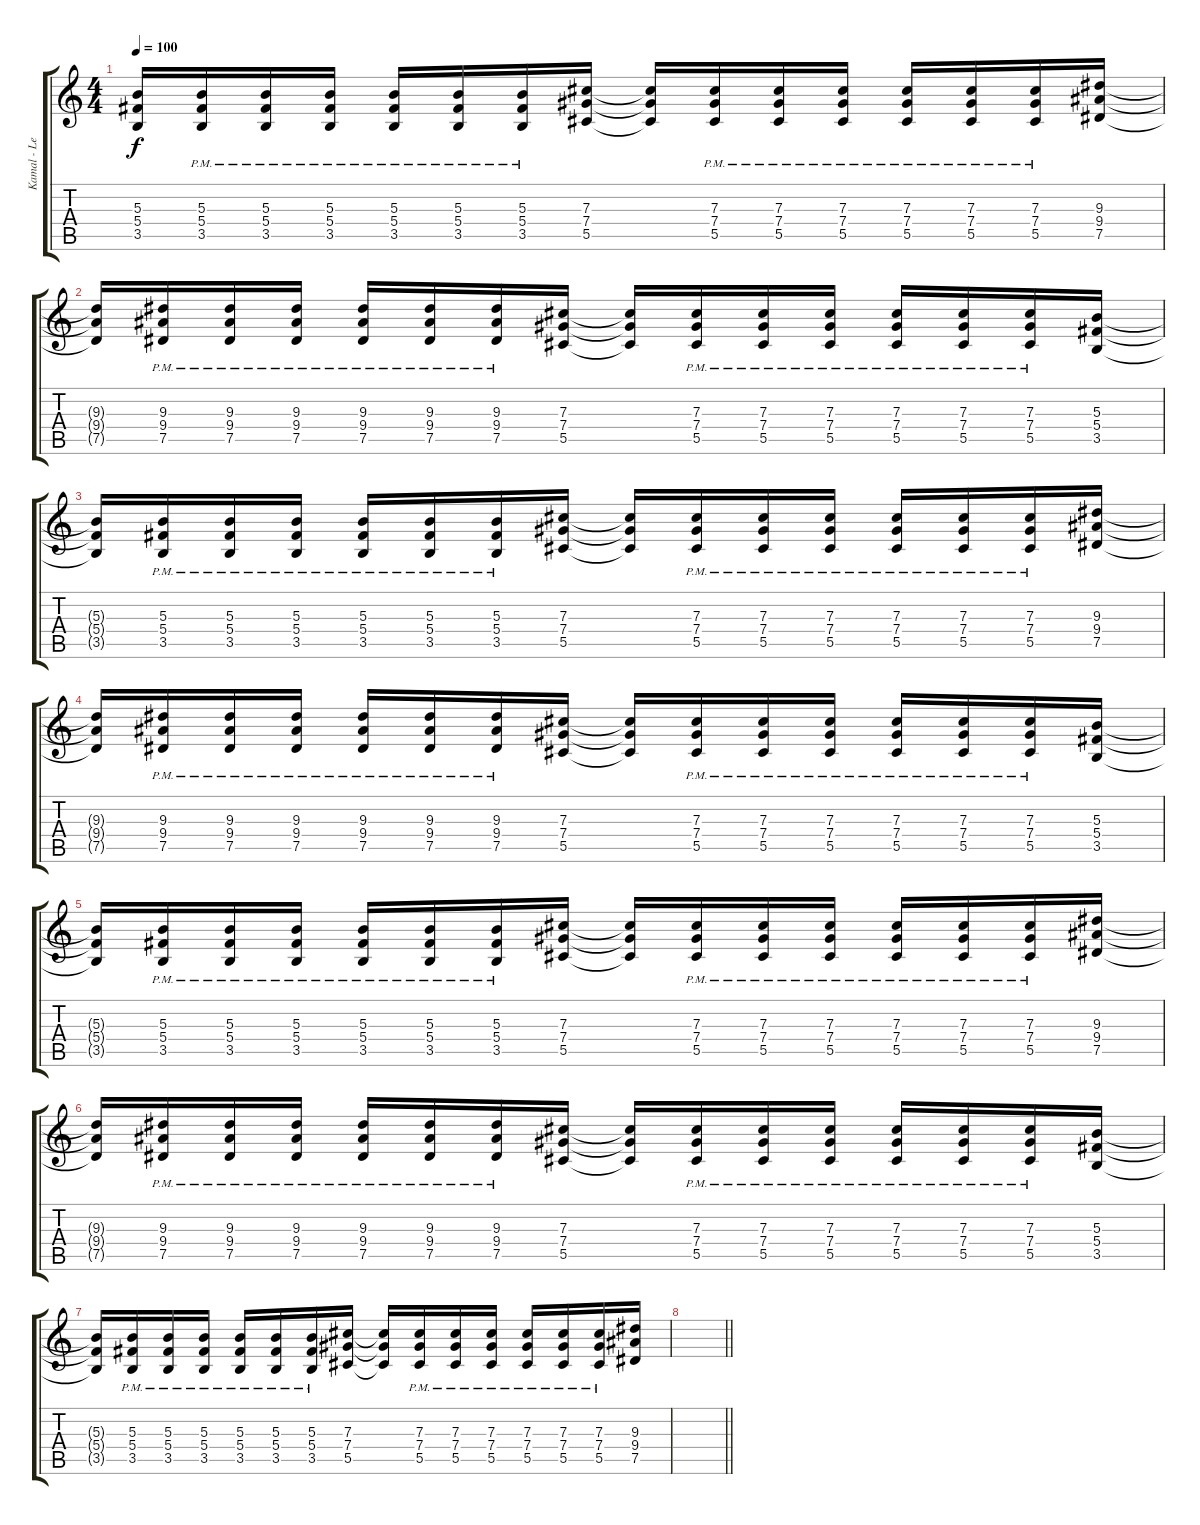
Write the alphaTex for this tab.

\track ("Kamal - Lead" "Kamal - Le") {instrument distortionguitar}
\staff {score tabs}
\tuning (Eb4 Bb3 Gb3 Db3 Ab2 Eb2) {hide}
\ts (4 4)
\tempo 100
\clef g2
\ks c
(5.3{t} 5.4{t} 3.5{t}).16{dy f} (5.3{pm} 5.4{pm} 3.5{pm}).16 (5.3{pm} 5.4{pm} 3.5{pm}).16 (5.3{pm} 5.4{pm} 3.5{pm}).16 (5.3{pm} 5.4{pm} 3.5{pm}).16 (5.3{pm} 5.4{pm} 3.5{pm}).16 (5.3{pm} 5.4{pm} 3.5{pm}).16 (7.3 7.4 5.5).16 (7.3{t} 7.4{t} 5.5{t}).16 (7.3{pm} 7.4{pm} 5.5{pm}).16 (7.3{pm} 7.4{pm} 5.5{pm}).16 (7.3{pm} 7.4{pm} 5.5{pm}).16 (7.3{pm} 7.4{pm} 5.5{pm}).16 (7.3{pm} 7.4{pm} 5.5{pm}).16 (7.3{pm} 7.4{pm} 5.5{pm}).16 (9.3 9.4 7.5).16 |
(9.3{t} 9.4{t} 7.5{t}).16 (9.3{pm} 9.4{pm} 7.5{pm}).16 (9.3{pm} 9.4{pm} 7.5{pm}).16 (9.3{pm} 9.4{pm} 7.5{pm}).16 (9.3{pm} 9.4{pm} 7.5{pm}).16 (9.3{pm} 9.4{pm} 7.5{pm}).16 (9.3{pm} 9.4{pm} 7.5{pm}).16 (7.3 7.4 5.5).16 (7.3{t} 7.4{t} 5.5{t}).16 (7.3{pm} 7.4{pm} 5.5{pm}).16 (7.3{pm} 7.4{pm} 5.5{pm}).16 (7.3{pm} 7.4{pm} 5.5{pm}).16 (7.3{pm} 7.4{pm} 5.5{pm}).16 (7.3{pm} 7.4{pm} 5.5{pm}).16 (7.3{pm} 7.4{pm} 5.5{pm}).16 (5.3 5.4 3.5).16 |
(5.3{t} 5.4{t} 3.5{t}).16 (5.3{pm} 5.4{pm} 3.5{pm}).16 (5.3{pm} 5.4{pm} 3.5{pm}).16 (5.3{pm} 5.4{pm} 3.5{pm}).16 (5.3{pm} 5.4{pm} 3.5{pm}).16 (5.3{pm} 5.4{pm} 3.5{pm}).16 (5.3{pm} 5.4{pm} 3.5{pm}).16 (7.3 7.4 5.5).16 (7.3{t} 7.4{t} 5.5{t}).16 (7.3{pm} 7.4{pm} 5.5{pm}).16 (7.3{pm} 7.4{pm} 5.5{pm}).16 (7.3{pm} 7.4{pm} 5.5{pm}).16 (7.3{pm} 7.4{pm} 5.5{pm}).16 (7.3{pm} 7.4{pm} 5.5{pm}).16 (7.3{pm} 7.4{pm} 5.5{pm}).16 (9.3 9.4 7.5).16 |
(9.3{t} 9.4{t} 7.5{t}).16 (9.3{pm} 9.4{pm} 7.5{pm}).16 (9.3{pm} 9.4{pm} 7.5{pm}).16 (9.3{pm} 9.4{pm} 7.5{pm}).16 (9.3{pm} 9.4{pm} 7.5{pm}).16 (9.3{pm} 9.4{pm} 7.5{pm}).16 (9.3{pm} 9.4{pm} 7.5{pm}).16 (7.3 7.4 5.5).16 (7.3{t} 7.4{t} 5.5{t}).16 (7.3{pm} 7.4{pm} 5.5{pm}).16 (7.3{pm} 7.4{pm} 5.5{pm}).16 (7.3{pm} 7.4{pm} 5.5{pm}).16 (7.3{pm} 7.4{pm} 5.5{pm}).16 (7.3{pm} 7.4{pm} 5.5{pm}).16 (7.3{pm} 7.4{pm} 5.5{pm}).16 (5.3 5.4 3.5).16 |
(5.3{t} 5.4{t} 3.5{t}).16 (5.3{pm} 5.4{pm} 3.5{pm}).16 (5.3{pm} 5.4{pm} 3.5{pm}).16 (5.3{pm} 5.4{pm} 3.5{pm}).16 (5.3{pm} 5.4{pm} 3.5{pm}).16 (5.3{pm} 5.4{pm} 3.5{pm}).16 (5.3{pm} 5.4{pm} 3.5{pm}).16 (7.3 7.4 5.5).16 (7.3{t} 7.4{t} 5.5{t}).16 (7.3{pm} 7.4{pm} 5.5{pm}).16 (7.3{pm} 7.4{pm} 5.5{pm}).16 (7.3{pm} 7.4{pm} 5.5{pm}).16 (7.3{pm} 7.4{pm} 5.5{pm}).16 (7.3{pm} 7.4{pm} 5.5{pm}).16 (7.3{pm} 7.4{pm} 5.5{pm}).16 (9.3 9.4 7.5).16 |
(9.3{t} 9.4{t} 7.5{t}).16 (9.3{pm} 9.4{pm} 7.5{pm}).16 (9.3{pm} 9.4{pm} 7.5{pm}).16 (9.3{pm} 9.4{pm} 7.5{pm}).16 (9.3{pm} 9.4{pm} 7.5{pm}).16 (9.3{pm} 9.4{pm} 7.5{pm}).16 (9.3{pm} 9.4{pm} 7.5{pm}).16 (7.3 7.4 5.5).16 (7.3{t} 7.4{t} 5.5{t}).16 (7.3{pm} 7.4{pm} 5.5{pm}).16 (7.3{pm} 7.4{pm} 5.5{pm}).16 (7.3{pm} 7.4{pm} 5.5{pm}).16 (7.3{pm} 7.4{pm} 5.5{pm}).16 (7.3{pm} 7.4{pm} 5.5{pm}).16 (7.3{pm} 7.4{pm} 5.5{pm}).16 (5.3 5.4 3.5).16 |
(5.3{t} 5.4{t} 3.5{t}).16 (5.3{pm} 5.4{pm} 3.5{pm}).16 (5.3{pm} 5.4{pm} 3.5{pm}).16 (5.3{pm} 5.4{pm} 3.5{pm}).16 (5.3{pm} 5.4{pm} 3.5{pm}).16 (5.3{pm} 5.4{pm} 3.5{pm}).16 (5.3{pm} 5.4{pm} 3.5{pm}).16 (7.3 7.4 5.5).16 (7.3{t} 7.4{t} 5.5{t}).16 (7.3{pm} 7.4{pm} 5.5{pm}).16 (7.3{pm} 7.4{pm} 5.5{pm}).16 (7.3{pm} 7.4{pm} 5.5{pm}).16 (7.3{pm} 7.4{pm} 5.5{pm}).16 (7.3{pm} 7.4{pm} 5.5{pm}).16 (7.3{pm} 7.4{pm} 5.5{pm}).16 (9.3 9.4 7.5).16 |
\barLineRight lightlight
